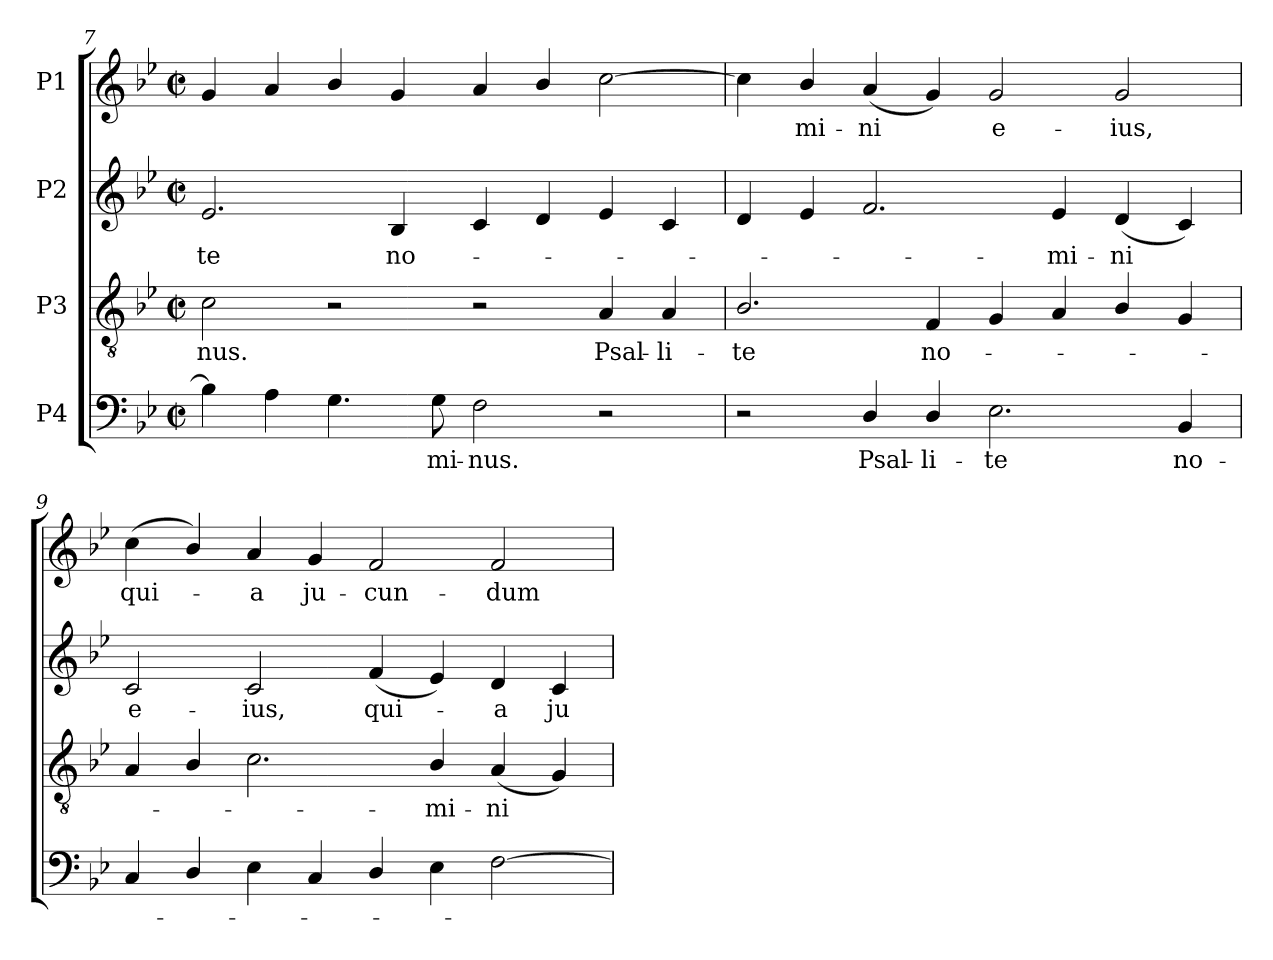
**kern	**text	**kern	**text	**kern	**text	**kern	**text
*part4	*part4	*part3	*part3	*part2	*part2	*part1	*part1
*staff4	*staff4	*staff3	*staff3	*staff2	*staff2	*staff1	*staff1
*I"P4	*	*I"P3	*	*I"P2	*	*I"P1	*
!!LO:LB:g=z
*clefF4	*	*clefGv2	*	*clefG2	*	*clefG2	*
*	*	*ITrd7c12	*	*	*	*	*
*k[b-e-]	*	*k[b-e-]	*	*k[b-e-]	*	*k[b-e-]	*
*B-:	*	*B-:	*	*B-:	*	*B-:	*
*M2/2	*	*M2/2	*	*M2/2	*	*M2/2	*
*met(c|)	*	*met(c|)	*	*met(c|)	*	*met(c|)	*
=7	=7	=7	=7	=7	=7	=7	=7
!	!	!	!LO:LY:b:color=#000000	!	!	!	!
!	!	!	!	!	!LO:LY:b:color=#000000	!	!
4B-i\]	.	2Ci\	-nus.	2.e-i/	-te	4gi/	.
4Ai\	.	.	.	.	.	4ai/	.
4.Gi\	.	2r	.	.	.	4b-i/	.
!	!	!	!	!	!LO:LY:b:color=#000000	!	!
.	.	.	.	4B-i/	no-	4gi/	.
!	!LO:LY:b:color=#000000	!	!	!	!	!	!
8Gi\	-mi-	.	.	.	.	.	.
!	!LO:LY:b:color=#000000	!	!	!	!	!	!
2Fi\	-nus.	2r	.	4ci/	.	4ai/	.
.	.	.	.	4di/	.	4b-i/	.
!	!	!	!LO:LY:b:color=#000000	!	!	!	!
2r	.	4AAi/	Psal-	4e-i/	.	[2cci\	.
!	!	!	!LO:LY:b:color=#000000	!	!	!	!
.	.	4AAi/	-li-	4ci/	.	.	.
=8	=8	=8	=8	=8	=8	=8	=8
!	!	!	!LO:LY:b:color=#000000	!	!	!	!
2r	.	2.BB-i/	-te	4di/	.	4cci\]	.
!	!	!	!	!	!	!	!LO:LY:b:color=#000000
.	.	.	.	4e-i/	.	4b-i/	-mi-
!	!LO:LY:b:color=#000000	!	!	!	!	!	!
!	!	!	!	!	!	!	!LO:LY:b:color=#000000
4Di/	Psal-	.	.	2.fi/	.	(4ai/	-ni
!	!LO:LY:b:color=#000000	!	!	!	!	!	!
!	!	!	!LO:LY:b:color=#000000	!	!	!	!
4Di/	-li-	4FFi/	no-	.	.	4gi/)	.
!	!LO:LY:b:color=#000000	!	!	!	!	!	!
!	!	!	!	!	!	!	!LO:LY:b:color=#000000
2.E-i\	-te	4GGi/	.	.	.	2gi/	e-
!	!	!	!	!	!LO:LY:b:color=#000000	!	!
.	.	4AAi/	.	4e-i/	-mi-	.	.
!	!	!	!	!	!LO:LY:b:color=#000000	!	!
!	!	!	!	!	!	!	!LO:LY:b:color=#000000
.	.	4BB-i/	.	(4di/	-ni	2gi/	-ius,
!	!LO:LY:b:color=#000000	!	!	!	!	!	!
4BB-i/	no-	4GGi/	.	4ci/)	.	.	.
=9	=9	=9	=9	=9	=9	=9	=9
!	!	!	!	!	!LO:LY:b:color=#000000	!	!
!	!	!	!	!	!	!	!LO:LY:b:color=#000000
4Ci/	.	4AAi/	.	2ci/	e-	(4cci\	qui-
4Di/	.	4BB-i/	.	.	.	4b-i/)	.
!	!	!	!	!	!LO:LY:b:color=#000000	!	!
!	!	!	!	!	!	!	!LO:LY:b:color=#000000
4E-i\	.	2.Ci\	.	2ci/	-ius,	4ai/	-a
!	!	!	!	!	!	!	!LO:LY:b:color=#000000
4Ci/	.	.	.	.	.	4gi/	ju-
!	!	!	!	!	!LO:LY:b:color=#000000	!	!
!	!	!	!	!	!	!	!LO:LY:b:color=#000000
4Di/	.	.	.	(4fi/	qui-	2fi/	-cun-
!	!	!	!LO:LY:b:color=#000000	!	!	!	!
4E-i\	.	4BB-i/	-mi-	4e-i/)	.	.	.
!	!	!	!LO:LY:b:color=#000000	!	!	!	!
!	!	!	!	!	!LO:LY:b:color=#000000	!	!
!	!	!	!	!	!	!	!LO:LY:b:color=#000000
[2Fi\	.	(4AAi/	-ni	4di/	-a	2fi/	-dum
!	!	!	!	!	!LO:LY:b:color=#000000	!	!
.	.	4GGi/)	.	4ci/	ju-	.	.
=	=	=	=	=	=	=	=
*-	*-	*-	*-	*-	*-	*-	*-
